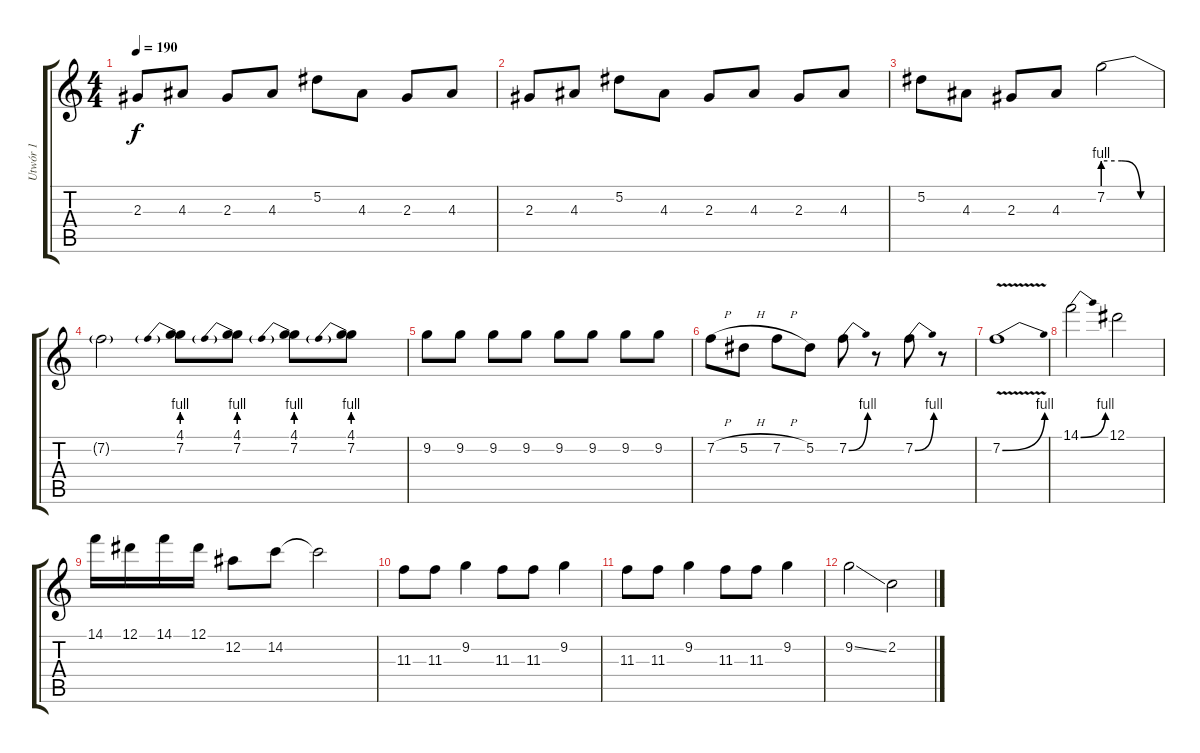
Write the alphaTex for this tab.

\track ("Utwór 1" "Utwór 1") {instrument distortionguitar}
\staff {score tabs}
\tuning (Eb4 Bb3 Gb3 Db3 Ab2 Eb2) {hide}
\ts (4 4)
\tempo 190
\clef g2
\ks c
2.3.8{dy f} 4.3.8 2.3.8 4.3.8 5.2.8 4.3.8 2.3.8 4.3.8 |
2.3.8 4.3.8 5.2.8 4.3.8 2.3.8 4.3.8 2.3.8 4.3.8 |
5.2.8 4.3.8 2.3.8 4.3.8 7.2{be (custom 0 4 20 4 40 0 60 0)}.2 |
7.2{t}.2 (4.1 7.2{be (prebend 0 4 60 4)}).8 (4.1 7.2{be (prebend 0 4 60 4)}).8 (4.1 7.2{be (prebend 0 4 60 4)}).8 (4.1 7.2{be (prebend 0 4 60 4)}).8 |
9.2.8 9.2.8 9.2.8 9.2.8 9.2.8 9.2.8 9.2.8 9.2.8 |
7.2{h}.8 5.2{h}.8 7.2{h}.8 5.2.8 7.2{be (bend 0 0 60 4)}.8 r.8 7.2{be (bend 0 0 60 4)}.8 r.8 |
7.2{be (bend 0 0 60 4) v}.1 |
14.1{be (bend 0 0 60 4)}.2 12.1.2 |
14.1.16 12.1.16 14.1.16 12.1.16 12.2.8 14.2.8 14.2{t}.2 |
11.3.8 11.3.8 9.2.4 11.3.8 11.3.8 9.2.4 |
11.3.8 11.3.8 9.2.4 11.3.8 11.3.8 9.2.4 |
9.2{ss}.2 2.2.2
